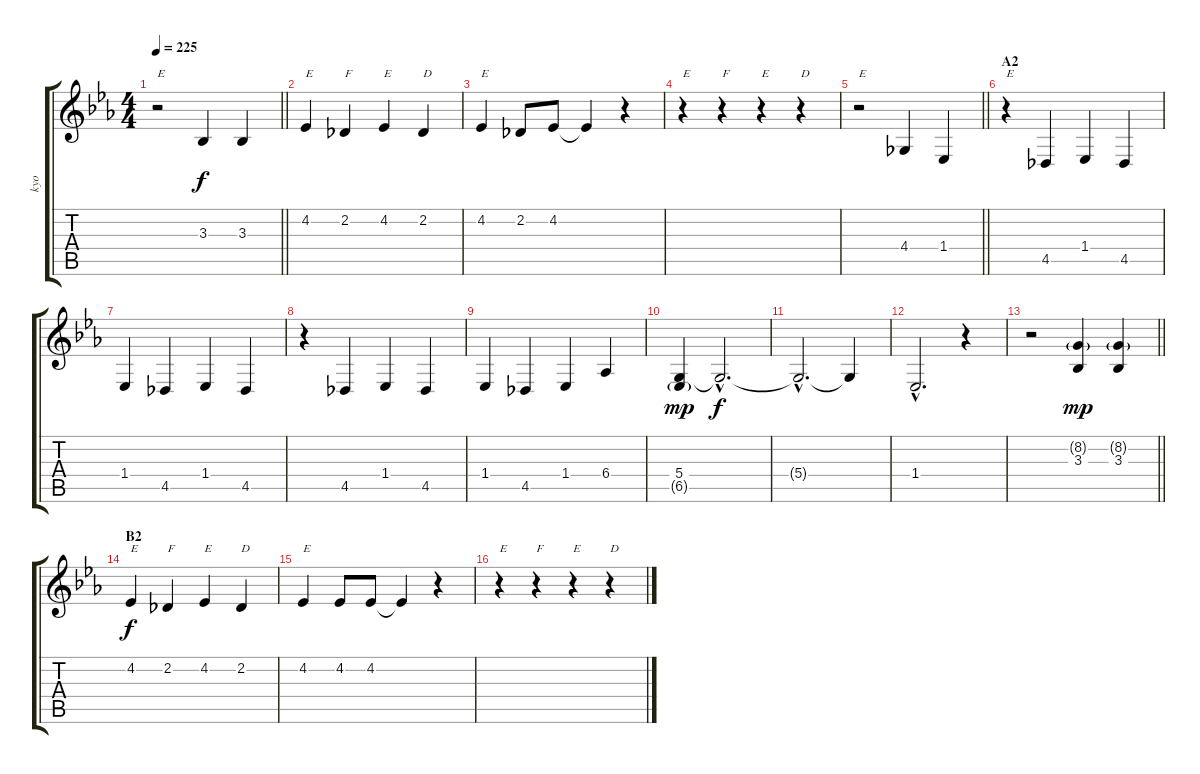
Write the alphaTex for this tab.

\track ("kyo" "kyo") {instrument voiceoohs}
\staff {score tabs}
\tuning (E4 B3 G3 D3 A2 E2) {hide}
\ts (4 4)
\tempo 225
\clef g2
\barLineRight lightlight
\ks eb
r.2{txt "E" dy f} 3.3.4 3.3.4 |
4.2.4{txt "E"} 2.2.4{txt "F"} 4.2.4{txt "E"} 2.2.4{txt "D"} |
4.2.4{txt "E"} 2.2.8 4.2.8 4.2{t}.4 r.4 |
r.4{txt "E"} r.4{txt "F"} r.4{txt "E"} r.4{txt "D"} |
\barLineRight lightlight
r.2{txt "E"} 4.4.4 1.4.4 |
\section ("" "A2")
r.4{txt "E"} 4.5.4 1.4.4 4.5.4 |
1.4.4 4.5.4 1.4.4 4.5.4 |
r.4 4.5.4 1.4.4 4.5.4 |
1.4.4 4.5.4 1.4.4 6.4.4 |
(5.4 6.5{g}).4{dy mp} 5.4{hac t}.2{d dy f} |
5.4{hac t}.2{d} 5.4{t}.4 |
1.4{hac}.2{d} r.4 |
\barLineRight lightlight
r.2 (8.2{g} 3.3).4{dy mp} (8.2{g} 3.3).4 |
\section ("" "B2")
4.2.4{txt "E" dy f} 2.2.4{txt "F"} 4.2.4{txt "E"} 2.2.4{txt "D"} |
4.2.4{txt "E"} 4.2.8 4.2.8 4.2{t}.4 r.4 |
r.4{txt "E"} r.4{txt "F"} r.4{txt "E"} r.4{txt "D"}
